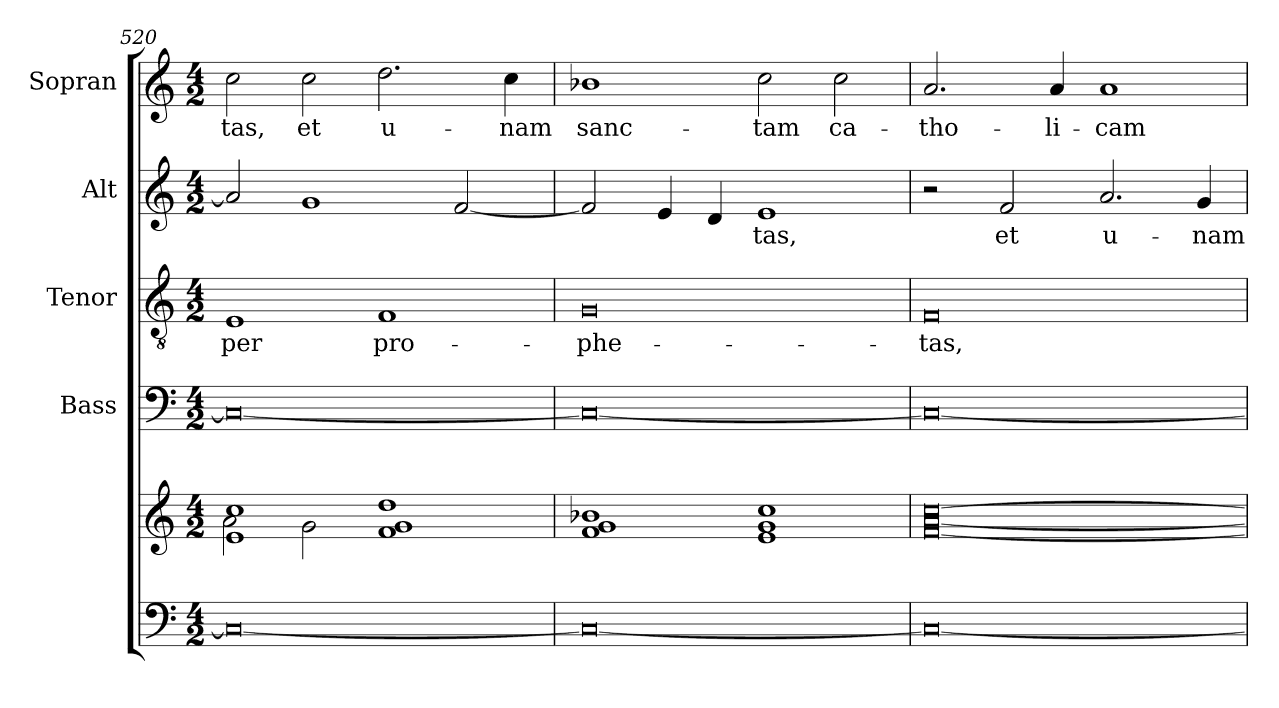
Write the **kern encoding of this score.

**kern	**kern	**kern	**kern	**text	**kern	**text	**kern	**text
*part5	*part5	*part4	*part3	*part3	*part2	*part2	*part1	*part1
*staff6	*staff5	*staff4	*staff3	*staff3	*staff2	*staff2	*staff1	*staff1
*	*	*I"Bass	*I"Tenor	*	*I"Alt	*	*I"Sopran	*
*	*	*I'B.	*I'T.	*	*I'A.	*	*I'S.	*
*clefF4	*clefG2	*clefF4	*clefGv2	*	*clefG2	*	*clefG2	*
*k[]	*k[]	*k[]	*k[]	*	*k[]	*	*k[]	*
*C:	*C:	*C:	*C:	*	*C:	*	*C:	*
*M4/2	*M4/2	*M4/2	*M4/2	*	*M4/2	*	*M4/2	*
=520	=520	=520	=520	=520	=520	=520	=520	=520
*	*^	*	*	*	*	*	*	*
!	!	!	!	!	!LO:LY:b	!	!	!	!LO:LY:b
0C_	1e 1cc	2a\	0C_	1E	per	2a/]	.	2cc\	-tas,
!	!	!	!	!	!	!	!	!	!LO:LY:b
.	.	2g\	.	.	.	1g	.	2cc\	et
!	!	!	!	!	!LO:LY:b	!	!	!	!LO:LY:b
.	1f 1g 1dd	1ryy	.	1F	pro-	.	.	2.dd\	u-
.	.	.	.	.	.	[2f/	.	.	.
!	!	!	!	!	!	!	!	!	!LO:LY:b
.	.	.	.	.	.	.	.	4cc\	-nam
*	*v	*v	*	*	*	*	*	*	*
=521	=521	=521	=521	=521	=521	=521	=521	=521
!	!	!	!	!LO:LY:b	!	!	!	!LO:LY:b
0C_	1f 1g 1b-X	0C_	0G	-phe-	2f/]	.	1b-X	sanc-
.	.	.	.	.	4e/	.	.	.
.	.	.	.	.	4d/	.	.	.
!	!	!	!	!	!	!LO:LY:b	!	!LO:LY:b
.	1e 1g 1cc	.	.	.	1e	-tas,	2cc\	-tam
!	!	!	!	!	!	!	!	!LO:LY:b
.	.	.	.	.	.	.	2cc\	ca-
!!LO:LB:g=z
=522	=522	=522	=522	=522	=522	=522	=522	=522
!	!	!	!	!LO:LY:b	!	!	!	!LO:LY:b
0C_	[0f [0a [0cc	0C_	0F	-tas,	2r	.	2.a/	-tho-
!	!	!	!	!	!	!LO:LY:b	!	!
.	.	.	.	.	2f/	et	.	.
!	!	!	!	!	!	!	!	!LO:LY:b
.	.	.	.	.	.	.	4a/	-li-
!	!	!	!	!	!	!LO:LY:b	!	!LO:LY:b
.	.	.	.	.	2.a/	u-	1a	-cam
!	!	!	!	!	!	!LO:LY:b	!	!
.	.	.	.	.	4g/	-nam	.	.
=	=	=	=	=	=	=	=	=
*-	*-	*-	*-	*-	*-	*-	*-	*-
